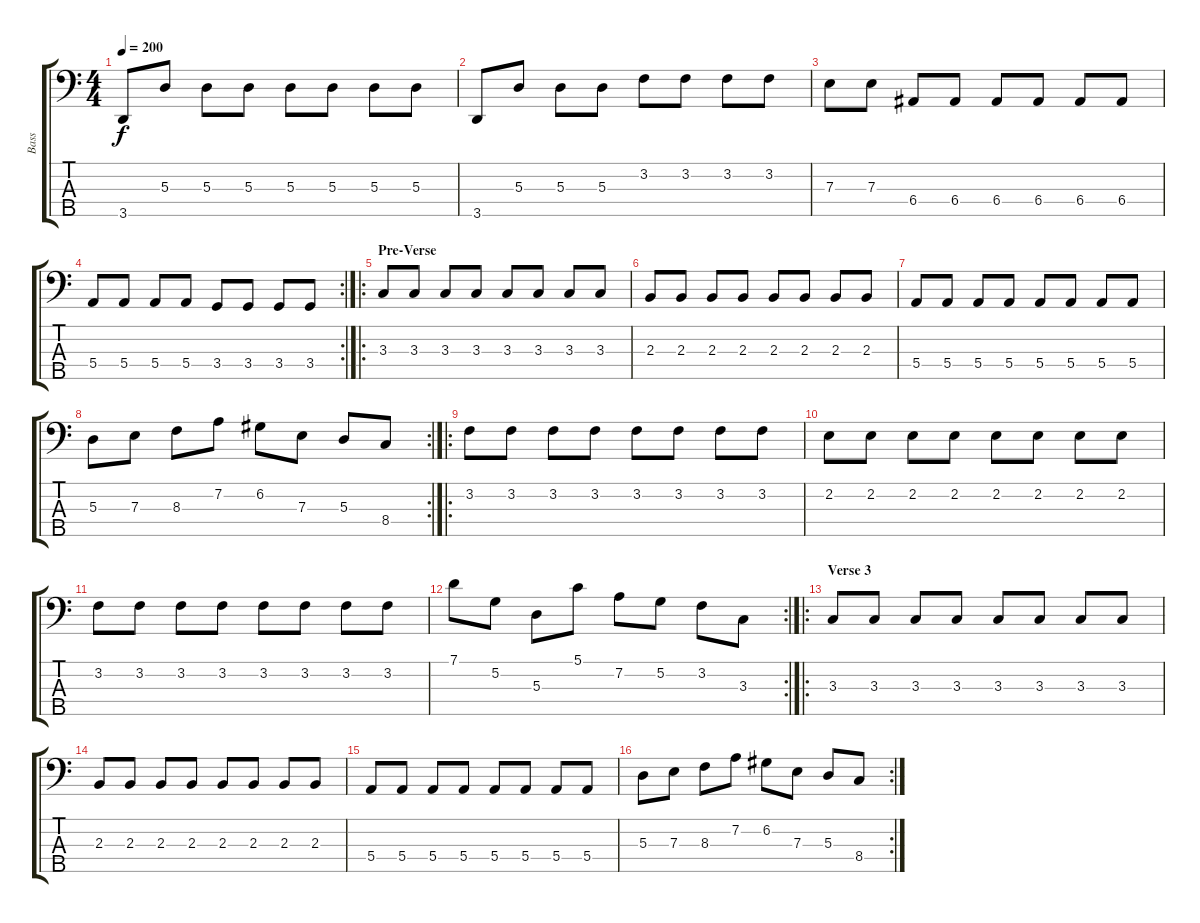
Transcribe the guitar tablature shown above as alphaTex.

\track ("Bass" "Bass") {instrument electricbassfinger}
\staff {score tabs}
\tuning (G2 D2 A1 E1 B0) {hide}
\ts (4 4)
\tempo 200
\clef f4
\ks c
3.5.8{dy f} 5.3.8 5.3.8 5.3.8 5.3.8 5.3.8 5.3.8 5.3.8 |
3.5.8 5.3.8 5.3.8 5.3.8 3.2.8 3.2.8 3.2.8 3.2.8 |
7.3.8 7.3.8 6.4.8 6.4.8 6.4.8 6.4.8 6.4.8 6.4.8 |
\rc 2
5.4.8 5.4.8 5.4.8 5.4.8 3.4.8 3.4.8 3.4.8 3.4.8 |
\ro
\section ("" "Pre-Verse")
3.3.8 3.3.8 3.3.8 3.3.8 3.3.8 3.3.8 3.3.8 3.3.8 |
2.3.8 2.3.8 2.3.8 2.3.8 2.3.8 2.3.8 2.3.8 2.3.8 |
5.4.8 5.4.8 5.4.8 5.4.8 5.4.8 5.4.8 5.4.8 5.4.8 |
\rc 2
5.3.8 7.3.8 8.3.8 7.2.8 6.2.8 7.3.8 5.3.8 8.4.8 |
\ro
3.2.8 3.2.8 3.2.8 3.2.8 3.2.8 3.2.8 3.2.8 3.2.8 |
2.2.8 2.2.8 2.2.8 2.2.8 2.2.8 2.2.8 2.2.8 2.2.8 |
3.2.8 3.2.8 3.2.8 3.2.8 3.2.8 3.2.8 3.2.8 3.2.8 |
\rc 2
7.1.8 5.2.8 5.3.8 5.1.8 7.2.8 5.2.8 3.2.8 3.3.8 |
\ro
\section ("" "Verse 3")
3.3.8 3.3.8 3.3.8 3.3.8 3.3.8 3.3.8 3.3.8 3.3.8 |
2.3.8 2.3.8 2.3.8 2.3.8 2.3.8 2.3.8 2.3.8 2.3.8 |
5.4.8 5.4.8 5.4.8 5.4.8 5.4.8 5.4.8 5.4.8 5.4.8 |
\rc 2
5.3.8 7.3.8 8.3.8 7.2.8 6.2.8 7.3.8 5.3.8 8.4.8
